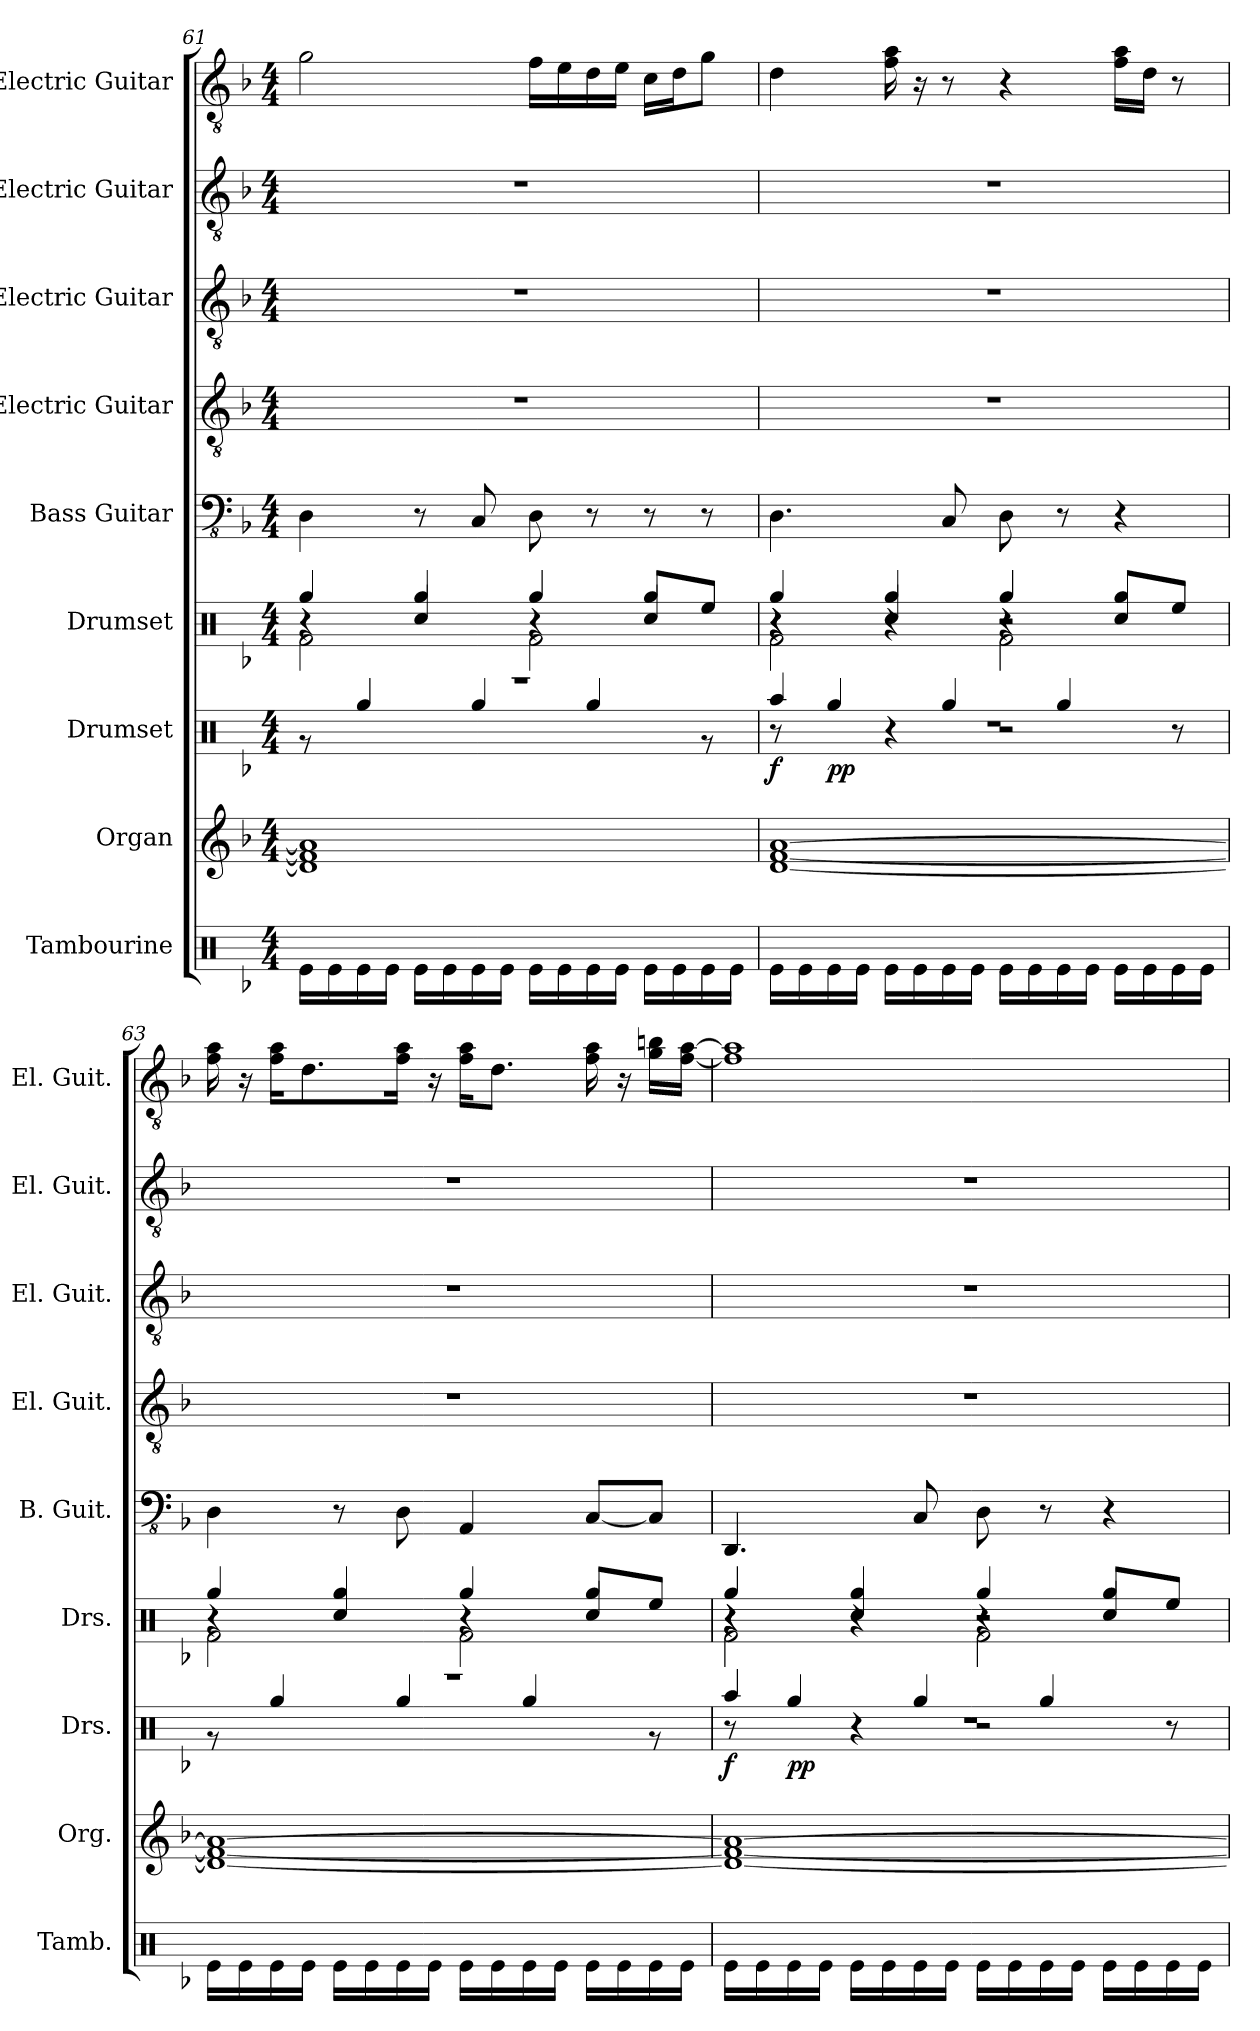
**kern	**kern	**kern	**dynam	**kern	**kern	**kern	**kern	**kern	**kern
*part9	*part8	*part7	*part7	*part6	*part5	*part4	*part3	*part2	*part1
*staff9	*staff8	*staff7	*staff7	*staff6	*staff5	*staff4	*staff3	*staff2	*staff1
*I"Tambourine	*I"Organ	*I"Drumset	*	*I"Drumset	*I"Bass Guitar	*I"Electric Guitar	*I"Electric Guitar	*I"Electric Guitar	*I"Electric Guitar
*I'Tamb.	*I'Org.	*I'Drs.	*	*I'Drs.	*I'B. Guit.	*I'El. Guit.	*I'El. Guit.	*I'El. Guit.	*I'El. Guit.
*clefX	*clefG2	*clefX	*	*clefX	*clefFv4	*clefGv2	*clefGv2	*clefGv2	*clefGv2
*k[b-]	*k[b-]	*k[b-]	*	*k[b-]	*k[b-]	*k[b-]	*k[b-]	*k[b-]	*k[b-]
*M4/4	*M4/4	*M4/4	*	*M4/4	*M4/4	*M4/4	*M4/4	*M4/4	*M4/4
=61	=61	=61	=61	=61	=61	=61	=61	=61	=61
*	*	*^	*	*^	*	*	*	*	*
*	*	*	*	*	*	*^	*	*	*	*	*
16Re\LL	1d] 1f] 1a]	1r	8r	.	4r	2Rf\	4Rgg/	4DD\	1r	1r	1r	2g\
16Re\	.	.	.	.	.	.	.	.	.	.	.	.
16Re\	.	.	4Rgg/	.	.	.	.	.	.	.	.	.
16Re\JJ	.	.	.	.	.	.	.	.	.	.	.	.
16Re\LL	.	.	.	.	4Rcc/	.	4Rgg/	8r	.	.	.	.
16Re\	.	.	.	.	.	.	.	.	.	.	.	.
16Re\	.	.	4Rgg/	.	.	.	.	8CC/	.	.	.	.
16Re\JJ	.	.	.	.	.	.	.	.	.	.	.	.
16Re\LL	.	.	.	.	4r	2Rf\	4Rgg/	8DD\	.	.	.	16f\LL
16Re\	.	.	.	.	.	.	.	.	.	.	.	16e\
16Re\	.	.	4Rgg/	.	.	.	.	8r	.	.	.	16d\
16Re\JJ	.	.	.	.	.	.	.	.	.	.	.	16e\JJ
16Re\LL	.	.	.	.	4Rcc/	.	8Rgg/L	8r	.	.	.	16c\LL
16Re\	.	.	.	.	.	.	.	.	.	.	.	16d\J
16Re\	.	.	8r	.	.	.	8Ree/J	8r	.	.	.	8g\J
16Re\JJ	.	.	.	.	.	.	.	.	.	.	.	.
!!LO:PB:g=z
=62	=62	=62	=62	=62	=62	=62	=62	=62	=62	=62	=62	=62
*	*	*	*^	*	*	*	*^	*	*	*	*	*
!	!	!	!	!	!LO:DY:b	!	!	!	!	!	!	!	!	!
16Re\LL	[1d [1f [1a	1r	8r	4Raa/	f	4r	2Rf\	4Rgg/	4r	4.DD\	1r	1r	1r	4d\
16Re\	.	.	.	.	.	.	.	.	.	.	.	.	.	.
!	!	!	!	!	!LO:DY:b	!	!	!	!	!	!	!	!	!
16Re\	.	.	4Rgg/	.	pp	.	.	.	.	.	.	.	.	.
16Re\JJ	.	.	.	.	.	.	.	.	.	.	.	.	.	.
16Re\LL	.	.	.	4r	.	4Rcc/	.	4Rgg/	4r	.	.	.	.	16f\ 16a\
16Re\	.	.	.	.	.	.	.	.	.	.	.	.	.	16r
16Re\	.	.	4Rgg/	.	.	.	.	.	.	8CC/	.	.	.	8r
16Re\JJ	.	.	.	.	.	.	.	.	.	.	.	.	.	.
16Re\LL	.	.	.	2r	.	4r	2Rf\	4Rgg/	2r	8DD\	.	.	.	4r
16Re\	.	.	.	.	.	.	.	.	.	.	.	.	.	.
16Re\	.	.	4Rgg/	.	.	.	.	.	.	8r	.	.	.	.
16Re\JJ	.	.	.	.	.	.	.	.	.	.	.	.	.	.
16Re\LL	.	.	.	.	.	4Rcc/	.	8Rgg/L	.	4r	.	.	.	16f\ 16a\LL
16Re\	.	.	.	.	.	.	.	.	.	.	.	.	.	16d\JJ
16Re\	.	.	8r	.	.	.	.	8Ree/J	.	.	.	.	.	8r
16Re\JJ	.	.	.	.	.	.	.	.	.	.	.	.	.	.
*	*	*	*v	*v	*	*	*	*	*	*	*	*	*	*
*	*	*	*	*	*	*	*v	*v	*	*	*	*	*
=63	=63	=63	=63	=63	=63	=63	=63	=63	=63	=63	=63	=63
16Re\LL	1d_ 1f_ 1a_	1r	8r	.	4r	2Rf\	4Rgg/	4DD\	1r	1r	1r	16f\ 16a\
16Re\	.	.	.	.	.	.	.	.	.	.	.	16r
16Re\	.	.	4Rgg/	.	.	.	.	.	.	.	.	16f\ 16a\KL
16Re\JJ	.	.	.	.	.	.	.	.	.	.	.	8.d\
16Re\LL	.	.	.	.	4Rcc/	.	4Rgg/	8r	.	.	.	.
16Re\	.	.	.	.	.	.	.	.	.	.	.	.
16Re\	.	.	4Rgg/	.	.	.	.	8DD\	.	.	.	16f\ 16a\Jk
16Re\JJ	.	.	.	.	.	.	.	.	.	.	.	16r
16Re\LL	.	.	.	.	4r	2Rf\	4Rgg/	4AAA/	.	.	.	16f\ 16a\KL
16Re\	.	.	.	.	.	.	.	.	.	.	.	8.d\J
16Re\	.	.	4Rgg/	.	.	.	.	.	.	.	.	.
16Re\JJ	.	.	.	.	.	.	.	.	.	.	.	.
16Re\LL	.	.	.	.	4Rcc/	.	8Rgg/L	[8CC/L	.	.	.	16f\ 16a\
16Re\	.	.	.	.	.	.	.	.	.	.	.	16r
16Re\	.	.	8r	.	.	.	8Ree/J	8CC/J]	.	.	.	16g\ 16bn\LL
16Re\JJ	.	.	.	.	.	.	.	.	.	.	.	[16f\ [16a\JJ
!!LO:PB:g=z
=64	=64	=64	=64	=64	=64	=64	=64	=64	=64	=64	=64	=64
*	*	*	*^	*	*	*	*^	*	*	*	*	*
!	!	!	!	!	!LO:DY:b	!	!	!	!	!	!	!	!	!
16Re\LL	1d_ 1f_ 1a_	1r	8r	4Raa/	f	4r	2Rf\	4Rgg/	4r	4.DDD/	1r	1r	1r	1f] 1a]
16Re\	.	.	.	.	.	.	.	.	.	.	.	.	.	.
!	!	!	!	!	!LO:DY:b	!	!	!	!	!	!	!	!	!
16Re\	.	.	4Rgg/	.	pp	.	.	.	.	.	.	.	.	.
16Re\JJ	.	.	.	.	.	.	.	.	.	.	.	.	.	.
16Re\LL	.	.	.	4r	.	4Rcc/	.	4Rgg/	4r	.	.	.	.	.
16Re\	.	.	.	.	.	.	.	.	.	.	.	.	.	.
16Re\	.	.	4Rgg/	.	.	.	.	.	.	8CC/	.	.	.	.
16Re\JJ	.	.	.	.	.	.	.	.	.	.	.	.	.	.
16Re\LL	.	.	.	2r	.	4r	2Rf\	4Rgg/	2r	8DD\	.	.	.	.
16Re\	.	.	.	.	.	.	.	.	.	.	.	.	.	.
16Re\	.	.	4Rgg/	.	.	.	.	.	.	8r	.	.	.	.
16Re\JJ	.	.	.	.	.	.	.	.	.	.	.	.	.	.
16Re\LL	.	.	.	.	.	4Rcc/	.	8Rgg/L	.	4r	.	.	.	.
16Re\	.	.	.	.	.	.	.	.	.	.	.	.	.	.
16Re\	.	.	8r	.	.	.	.	8Ree/J	.	.	.	.	.	.
16Re\JJ	.	.	.	.	.	.	.	.	.	.	.	.	.	.
*	*	*v	*v	*v	*	*	*	*	*	*	*	*	*	*
*	*	*	*	*v	*v	*v	*v	*	*	*	*	*
=	=	=	=	=	=	=	=	=	=
*-	*-	*-	*-	*-	*-	*-	*-	*-	*-
